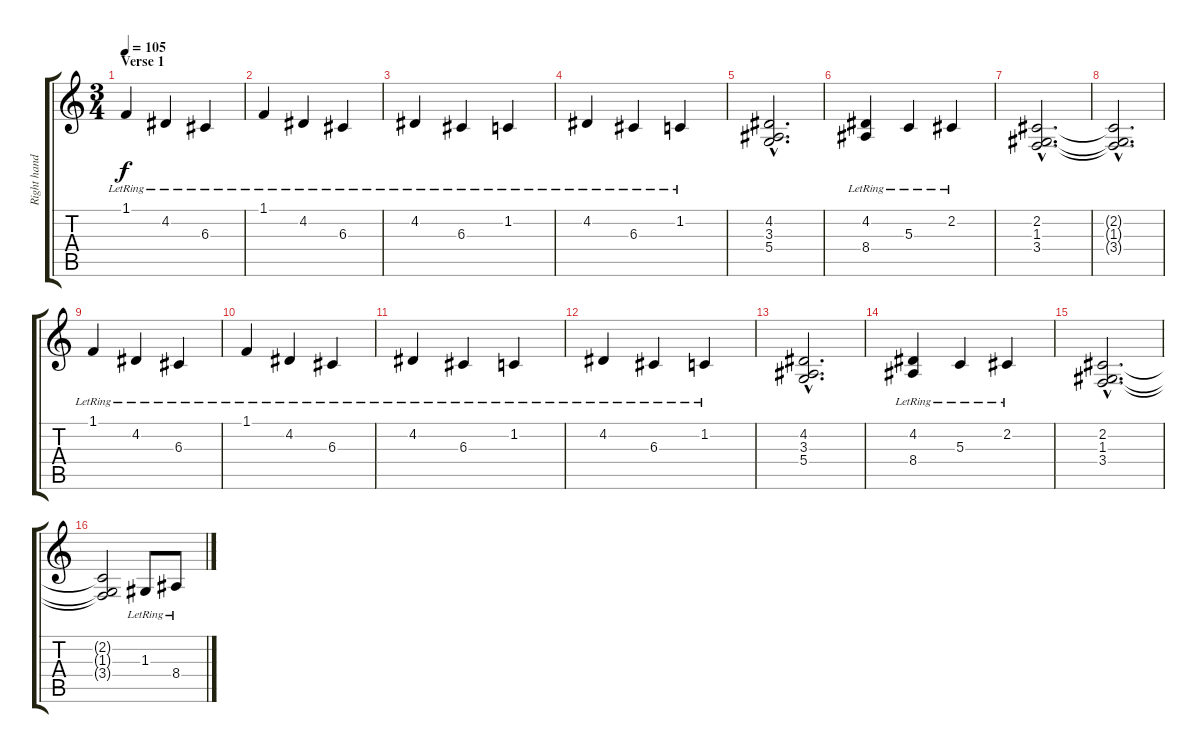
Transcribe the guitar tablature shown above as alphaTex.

\track ("Right hand" "Right hand") {instrument brightacousticpiano}
\staff {score tabs}
\tuning (E4 B3 G3 D3 A2 E2) {hide}
\ts (3 4)
\section ("" "Verse 1")
\tempo 105
\clef g2
\ks c
1.1{lr}.4{dy f} 4.2{lr}.4 6.3{lr}.4 |
1.1{lr}.4 4.2{lr}.4 6.3{lr}.4 |
4.2{lr}.4 6.3{lr}.4 1.2{lr}.4 |
4.2{lr}.4 6.3{lr}.4 1.2{lr}.4 |
(4.2{hac} 3.3{hac} 5.4{hac}).2{d} |
(4.2 8.4{lr}).4 5.3{lr}.4 2.2{lr}.4 |
(2.2{hac} 1.3{hac} 3.4{hac}).2{d} |
(2.2{hac t} 1.3{hac t} 3.4{hac t}).2{d} |
1.1{lr}.4 4.2{lr}.4 6.3{lr}.4 |
1.1{lr}.4 4.2{lr}.4 6.3{lr}.4 |
4.2{lr}.4 6.3{lr}.4 1.2{lr}.4 |
4.2{lr}.4 6.3{lr}.4 1.2{lr}.4 |
(4.2{hac} 3.3{hac} 5.4{hac}).2{d} |
(4.2 8.4{lr}).4 5.3{lr}.4 2.2{lr}.4 |
(2.2{hac} 1.3{hac} 3.4{hac}).2{d} |
(2.2{t} 1.3{t} 3.4{t}).2 1.3{lr}.8 8.4{lr}.8
